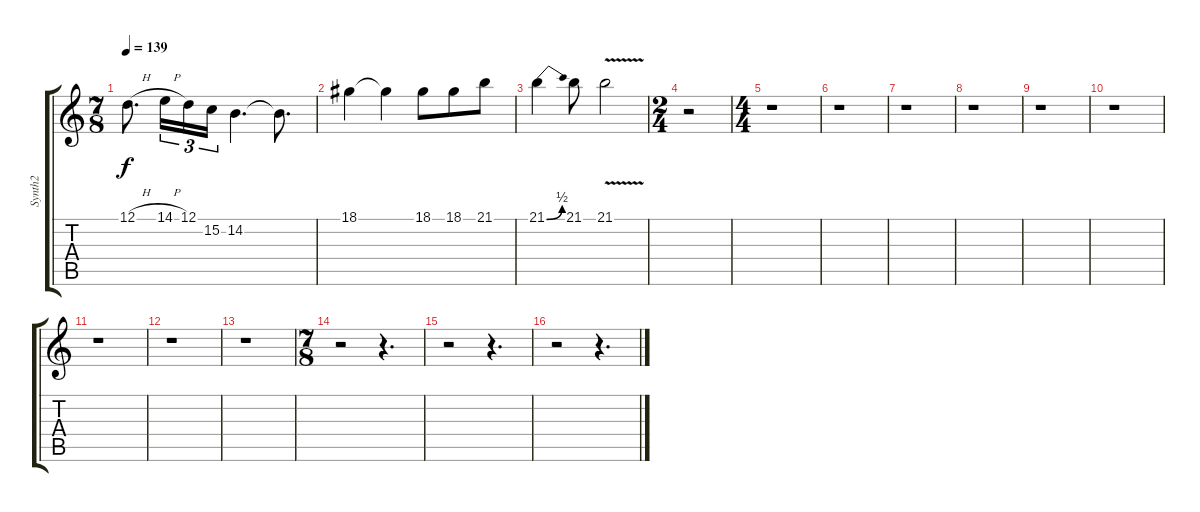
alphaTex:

\track ("Synth2" "Synth2") {instrument panflute}
\staff {score tabs}
\tuning (D4 A3 F3 C3 G2 D2) {hide}
\ts (7 8)
\tempo 139
\clef g2
\ks c
12.1{h}.8{d dy f} 14.1{h}.16{tu (3 2)} 12.1.16{tu (3 2)} 15.2.16{tu (3 2)} 14.2.4{d} 14.2{t}.8{d} |
18.1.4 18.1{t}.4 18.1.8 18.1.8 21.1.8 |
21.1{be (bend 0 0 60 2)}.4 21.1.8 21.1{v}.2 |
\ts (2 4)
r.2 |
\ts (4 4)
r.1 |
r.1 |
r.1 |
r.1 |
r.1 |
r.1 |
r.1 |
r.1 |
r.1 |
\ts (7 8)
r.2 r.4{d} |
r.2 r.4{d} |
r.2 r.4{d}
